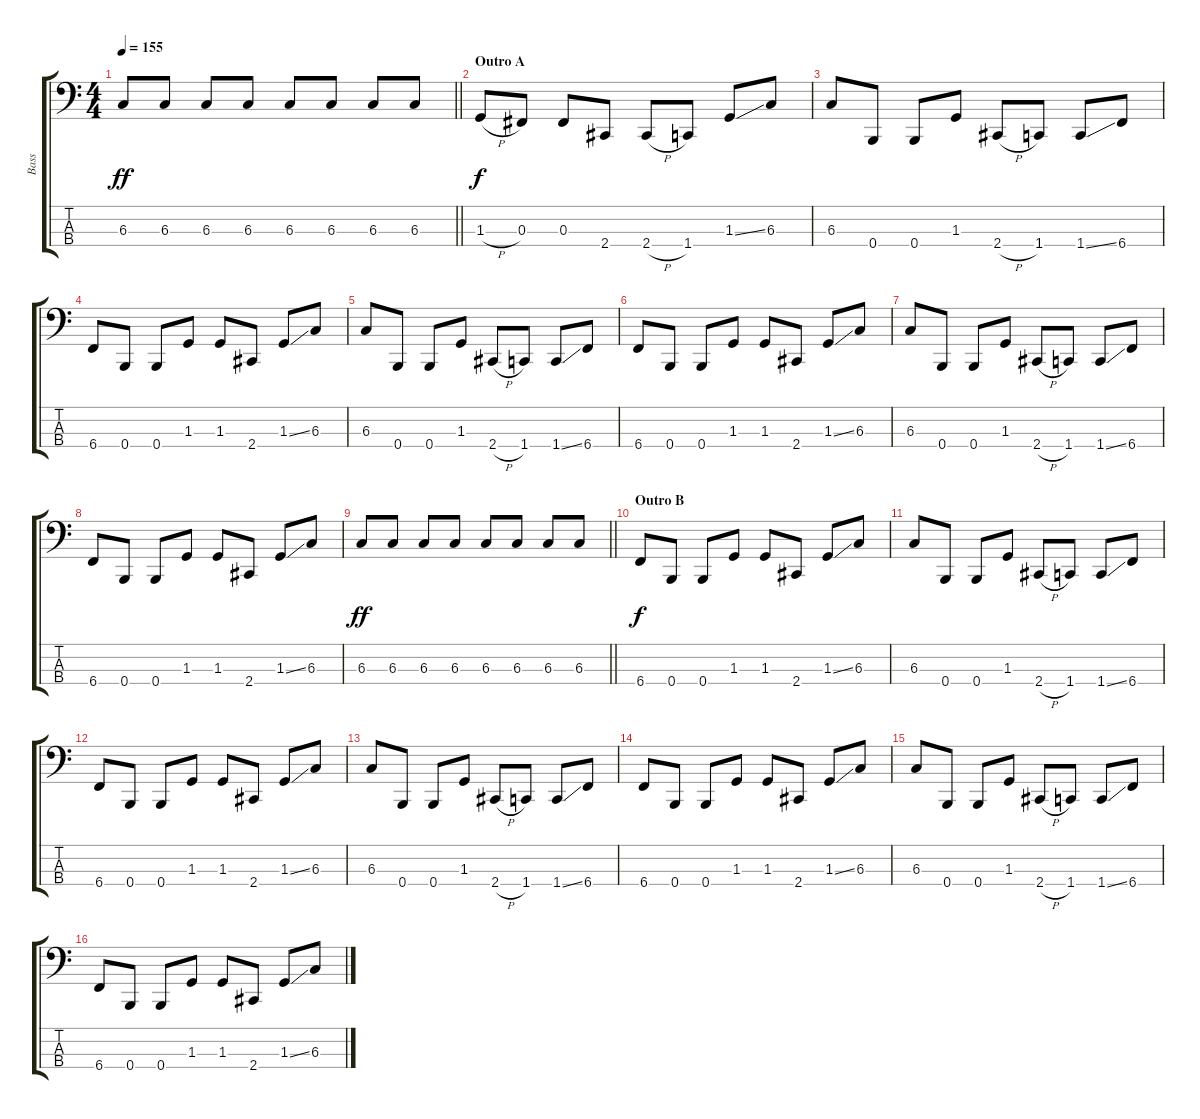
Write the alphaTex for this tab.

\track ("Bass" "Bass") {instrument electricbassfinger}
\staff {score tabs}
\tuning (E2 B1 Gb1 B0) {hide}
\ts (4 4)
\tempo 155
\clef f4
\barLineRight lightlight
\ks c
6.3.8{dy ff} 6.3.8 6.3.8 6.3.8 6.3.8 6.3.8 6.3.8 6.3.8 |
\section ("" "Outro A")
1.3{h}.8{dy f} 0.3.8 0.3.8 2.4.8 2.4{h}.8 1.4.8 1.3{ss}.8 6.3.8 |
6.3.8 0.4.8 0.4.8 1.3.8 2.4{h}.8 1.4.8 1.4{ss}.8 6.4.8 |
6.4.8 0.4.8 0.4.8 1.3.8 1.3.8 2.4.8 1.3{ss}.8 6.3.8 |
6.3.8 0.4.8 0.4.8 1.3.8 2.4{h}.8 1.4.8 1.4{ss}.8 6.4.8 |
6.4.8 0.4.8 0.4.8 1.3.8 1.3.8 2.4.8 1.3{ss}.8 6.3.8 |
6.3.8 0.4.8 0.4.8 1.3.8 2.4{h}.8 1.4.8 1.4{ss}.8 6.4.8 |
6.4.8 0.4.8 0.4.8 1.3.8 1.3.8 2.4.8 1.3{ss}.8 6.3.8 |
\barLineRight lightlight
6.3.8{dy ff} 6.3.8 6.3.8 6.3.8 6.3.8 6.3.8 6.3.8 6.3.8 |
\section ("" "Outro B")
6.4.8{dy f} 0.4.8 0.4.8 1.3.8 1.3.8 2.4.8 1.3{ss}.8 6.3.8 |
6.3.8 0.4.8 0.4.8 1.3.8 2.4{h}.8 1.4.8 1.4{ss}.8 6.4.8 |
6.4.8 0.4.8 0.4.8 1.3.8 1.3.8 2.4.8 1.3{ss}.8 6.3.8 |
6.3.8 0.4.8 0.4.8 1.3.8 2.4{h}.8 1.4.8 1.4{ss}.8 6.4.8 |
6.4.8 0.4.8 0.4.8 1.3.8 1.3.8 2.4.8 1.3{ss}.8 6.3.8 |
6.3.8 0.4.8 0.4.8 1.3.8 2.4{h}.8 1.4.8 1.4{ss}.8 6.4.8 |
6.4.8 0.4.8 0.4.8 1.3.8 1.3.8 2.4.8 1.3{ss}.8 6.3.8
